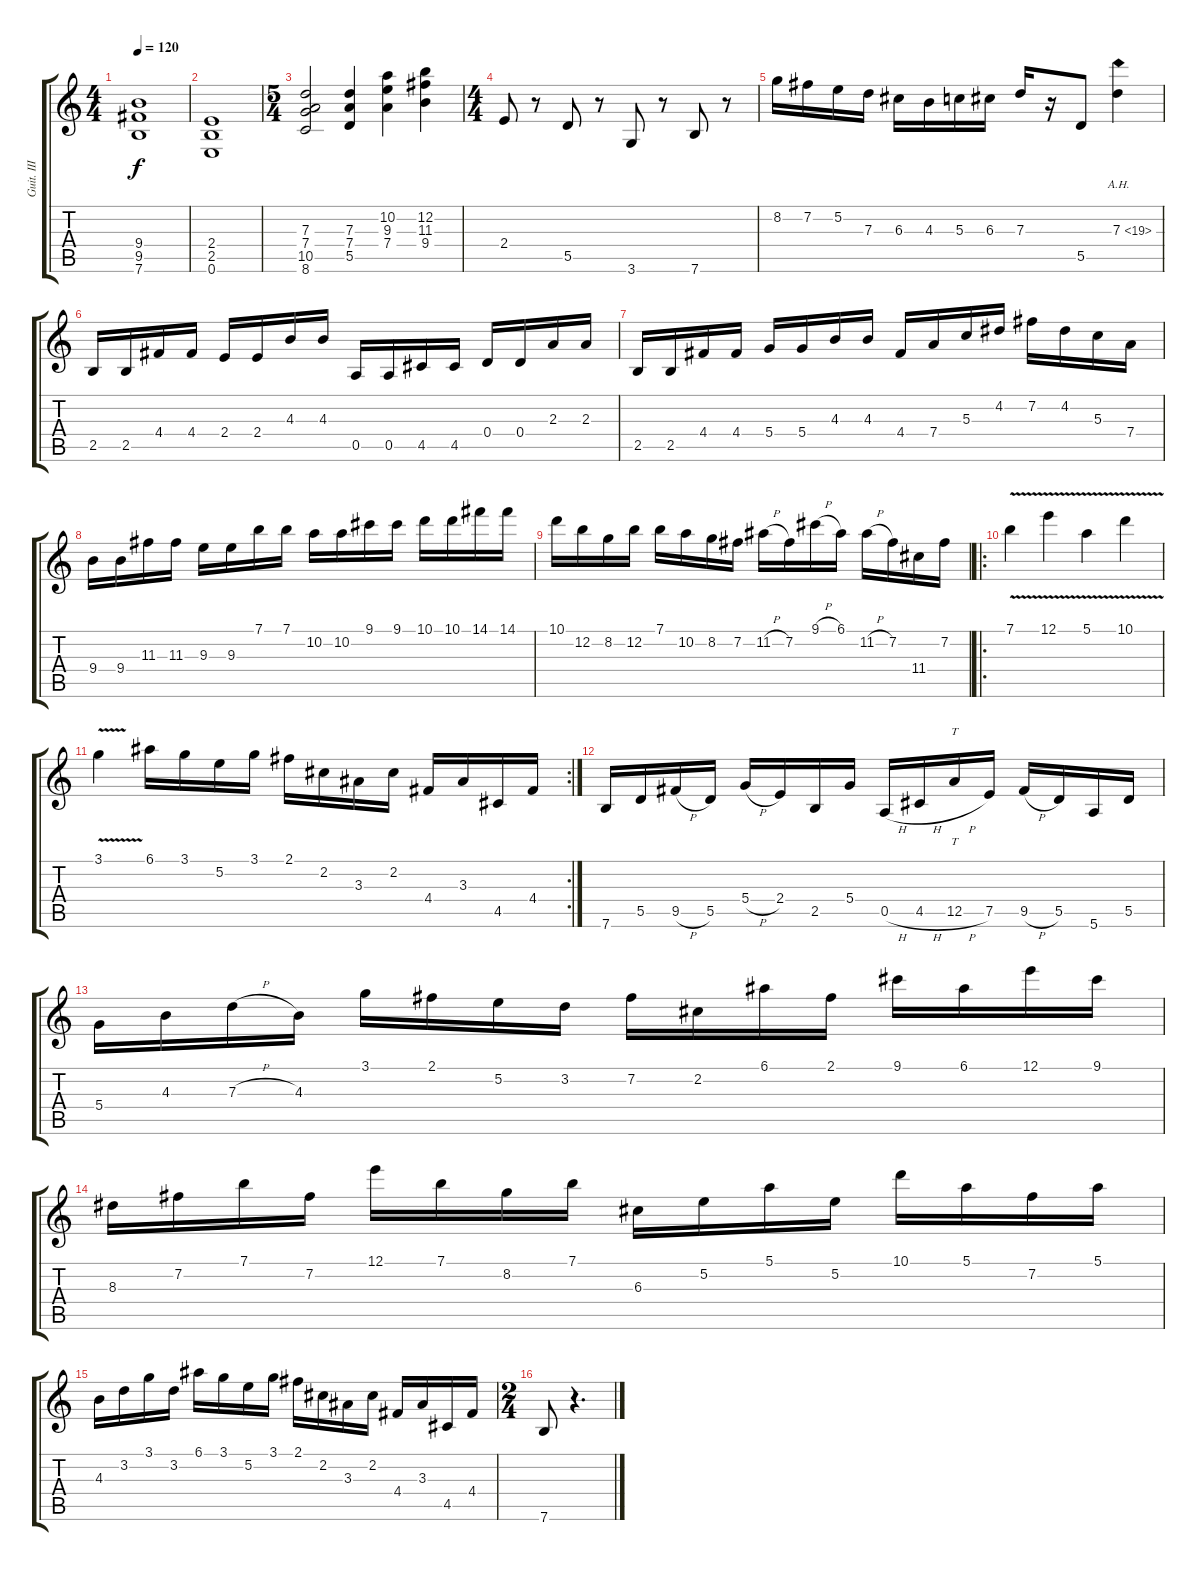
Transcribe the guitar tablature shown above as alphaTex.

\track ("Guit. III" "Guit. III") {instrument overdrivenguitar}
\staff {score tabs}
\tuning (E4 B3 G3 D3 A2 E2) {hide}
\ts (4 4)
\tempo 120
\clef g2
\ks c
(9.4{t} 9.5{t} 7.6{t}).1{dy f} |
(2.4 2.5 0.6).1 |
\ts (5 4)
(7.3 7.4 10.5 8.6).2 (7.3 7.4 5.5).4 (10.2 9.3 7.4).4 (12.2 11.3 9.4).4 |
\ts (4 4)
2.4.8 r.8 5.5.8 r.8 3.6.8 r.8 7.6.8 r.8 |
8.2.16 7.2.16 5.2.16 7.3.16 6.3.16 4.3.16 5.3.16 6.3.16 7.3.16 r.16 5.5.8 7.3{ah 12}.4 |
2.5.16 2.5.16 4.4.16 4.4.16 2.4.16 2.4.16 4.3.16 4.3.16 0.5.16 0.5.16 4.5.16 4.5.16 0.4.16 0.4.16 2.3.16 2.3.16 |
2.5.16 2.5.16 4.4.16 4.4.16 5.4.16 5.4.16 4.3.16 4.3.16 4.4.16 7.4.16 5.3.16 4.2.16 7.2.16 4.2.16 5.3.16 7.4.16 |
9.4.16 9.4.16 11.3.16 11.3.16 9.3.16 9.3.16 7.1.16 7.1.16 10.2.16 10.2.16 9.1.16 9.1.16 10.1.16 10.1.16 14.1.16 14.1.16 |
10.1.16 12.2.16 8.2.16 12.2.16 7.1.16 10.2.16 8.2.16 7.2.16 11.2{h}.16 7.2.16 9.1{h}.16 6.1.16 11.2{h}.16 7.2.16 11.4.16 7.2.16 |
\ro
7.1{v}.4 12.1{v}.4 5.1{v}.4 10.1{v}.4 |
\rc 2
3.1{v}.4 6.1.16 3.1.16 5.2.16 3.1.16 2.1.16 2.2.16 3.3.16 2.2.16 4.4.16 3.3.16 4.5.16 4.4.16 |
7.6.16 5.5.16 9.5{h}.16 5.5.16 5.4{h}.16 2.4.16 2.5.16 5.4.16 0.5{h}.16 4.5{h}.16 12.5{h}.16{tt} 7.5.16 9.5{h}.16 5.5.16 5.6.16 5.5.16 |
5.4.16 4.3.16 7.3{h}.16 4.3.16 3.1.16 2.1.16 5.2.16 3.2.16 7.2.16 2.2.16 6.1.16 2.1.16 9.1.16 6.1.16 12.1.16 9.1.16 |
8.3.16 7.2.16 7.1.16 7.2.16 12.1.16 7.1.16 8.2.16 7.1.16 6.3.16 5.2.16 5.1.16 5.2.16 10.1.16 5.1.16 7.2.16 5.1.16 |
4.3.16 3.2.16 3.1.16 3.2.16 6.1.16 3.1.16 5.2.16 3.1.16 2.1.16 2.2.16 3.3.16 2.2.16 4.4.16 3.3.16 4.5.16 4.4.16 |
\ts (2 4)
7.6.8 r.4{d}
